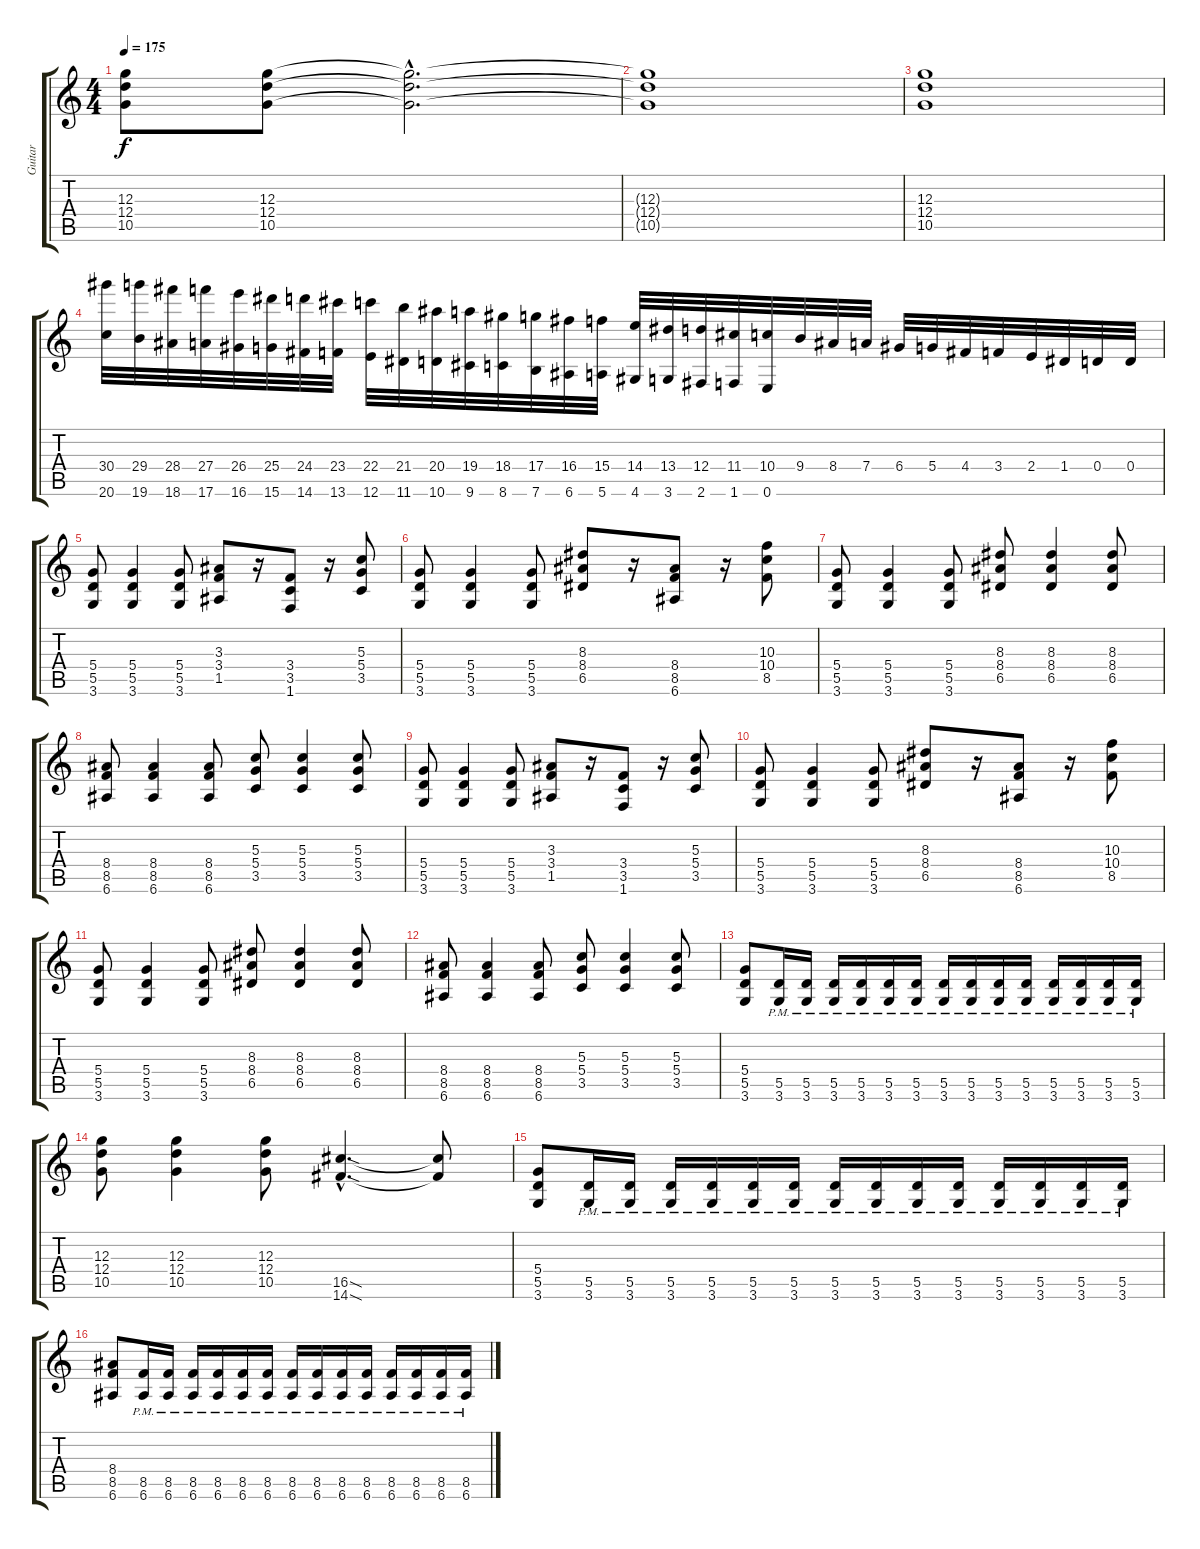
\track ("Guitar" "Guitar") {instrument distortionguitar}
\staff {score tabs}
\tuning (E4 B3 G3 D3 A2 E2) {hide}
\ts (4 4)
\tempo 175
\clef g2
\ks c
(12.3 12.4 10.5).8{dy f instrument distortionguitar} (12.3 12.4 10.5).8 (12.3{hac t} 12.4{hac t} 10.5{hac t}).2{d} |
(12.3{t} 12.4{t} 10.5{t}).1 |
(12.3 12.4 10.5).1 |
(30.4 20.6).32 (29.4 19.6).32 (28.4 18.6).32 (27.4 17.6).32 (26.4 16.6).32 (25.4 15.6).32 (24.4 14.6).32 (23.4 13.6).32 (22.4 12.6).32 (21.4 11.6).32 (20.4 10.6).32 (19.4 9.6).32 (18.4 8.6).32 (17.4 7.6).32 (16.4 6.6).32 (15.4 5.6).32 (14.4 4.6).32 (13.4 3.6).32 (12.4 2.6).32 (11.4 1.6).32 (10.4 0.6).32 9.4.32 8.4.32 7.4.32 6.4.32 5.4.32 4.4.32 3.4.32 2.4.32 1.4.32 0.4.32 0.4.32 |
(5.4 5.5 3.6).8 (5.4 5.5 3.6).4 (5.4 5.5 3.6).8 (3.3 3.4 1.5).8 r.16 (3.4 3.5 1.6).8 r.16 (5.3 5.4 3.5).8 |
(5.4 5.5 3.6).8 (5.4 5.5 3.6).4 (5.4 5.5 3.6).8 (8.3 8.4 6.5).8 r.16 (8.4 8.5 6.6).8 r.16 (10.3 10.4 8.5).8 |
(5.4 5.5 3.6).8 (5.4 5.5 3.6).4 (5.4 5.5 3.6).8 (8.3 8.4 6.5).8 (8.3 8.4 6.5).4 (8.3 8.4 6.5).8 |
(8.4 8.5 6.6).8 (8.4 8.5 6.6).4 (8.4 8.5 6.6).8 (5.3 5.4 3.5).8 (5.3 5.4 3.5).4 (5.3 5.4 3.5).8 |
(5.4 5.5 3.6).8 (5.4 5.5 3.6).4 (5.4 5.5 3.6).8 (3.3 3.4 1.5).8 r.16 (3.4 3.5 1.6).8 r.16 (5.3 5.4 3.5).8 |
(5.4 5.5 3.6).8 (5.4 5.5 3.6).4 (5.4 5.5 3.6).8 (8.3 8.4 6.5).8 r.16 (8.4 8.5 6.6).8 r.16 (10.3 10.4 8.5).8 |
(5.4 5.5 3.6).8 (5.4 5.5 3.6).4 (5.4 5.5 3.6).8 (8.3 8.4 6.5).8 (8.3 8.4 6.5).4 (8.3 8.4 6.5).8 |
(8.4 8.5 6.6).8 (8.4 8.5 6.6).4 (8.4 8.5 6.6).8 (5.3 5.4 3.5).8 (5.3 5.4 3.5).4 (5.3 5.4 3.5).8 |
(5.4 5.5 3.6).8 (5.5{pm} 3.6{pm}).16 (5.5{pm} 3.6{pm}).16 (5.5{pm} 3.6{pm}).16 (5.5{pm} 3.6{pm}).16 (5.5{pm} 3.6{pm}).16 (5.5{pm} 3.6{pm}).16 (5.5{pm} 3.6{pm}).16 (5.5{pm} 3.6{pm}).16 (5.5{pm} 3.6{pm}).16 (5.5{pm} 3.6{pm}).16 (5.5{pm} 3.6{pm}).16 (5.5{pm} 3.6{pm}).16 (5.5{pm} 3.6{pm}).16 (5.5{pm} 3.6{pm}).16 |
(12.3 12.4 10.5).8 (12.3 12.4 10.5).4 (12.3 12.4 10.5).8 (16.5{sod hac} 14.6{sod hac}).4{d} (16.5{t} 14.6{t}).8 |
(5.4 5.5 3.6).8 (5.5{pm} 3.6{pm}).16 (5.5{pm} 3.6{pm}).16 (5.5{pm} 3.6{pm}).16 (5.5{pm} 3.6{pm}).16 (5.5{pm} 3.6{pm}).16 (5.5{pm} 3.6{pm}).16 (5.5{pm} 3.6{pm}).16 (5.5{pm} 3.6{pm}).16 (5.5{pm} 3.6{pm}).16 (5.5{pm} 3.6{pm}).16 (5.5{pm} 3.6{pm}).16 (5.5{pm} 3.6{pm}).16 (5.5{pm} 3.6{pm}).16 (5.5{pm} 3.6{pm}).16 |
(8.4 8.5 6.6).8 (8.5{pm} 6.6{pm}).16 (8.5{pm} 6.6{pm}).16 (8.5{pm} 6.6{pm}).16 (8.5{pm} 6.6{pm}).16 (8.5{pm} 6.6{pm}).16 (8.5{pm} 6.6{pm}).16 (8.5{pm} 6.6{pm}).16 (8.5{pm} 6.6{pm}).16 (8.5{pm} 6.6{pm}).16 (8.5{pm} 6.6{pm}).16 (8.5{pm} 6.6{pm}).16 (8.5{pm} 6.6{pm}).16 (8.5{pm} 6.6{pm}).16 (8.5{pm} 6.6{pm}).16
